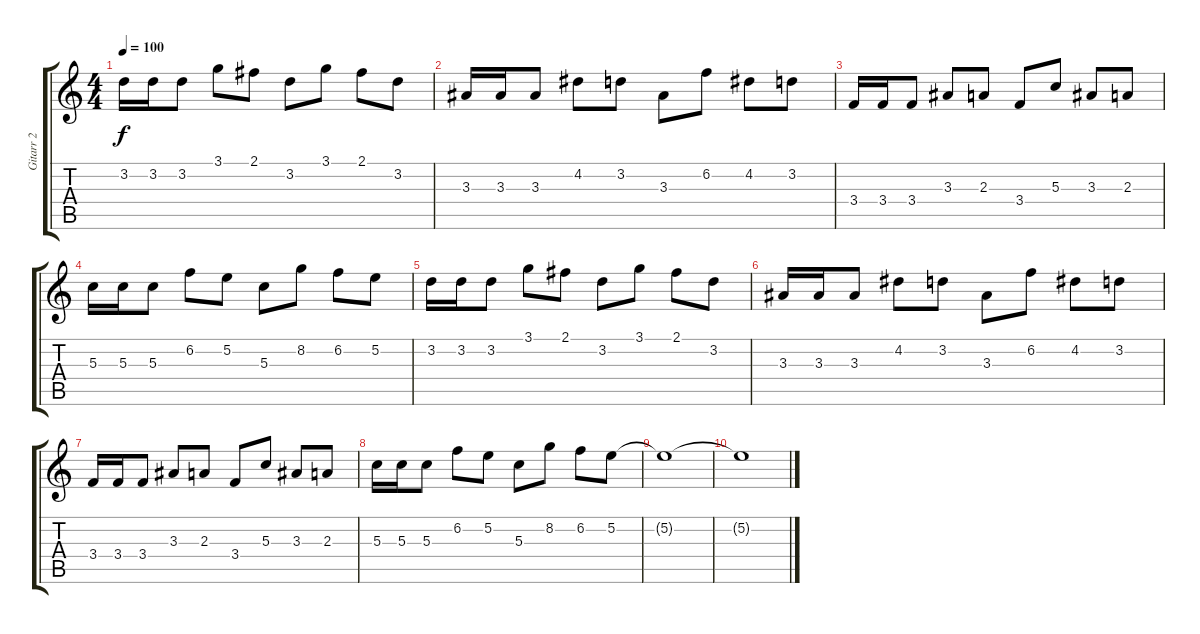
\track ("Gitarr 2" "Gitarr 2") {instrument distortionguitar}
\staff {score tabs}
\tuning (E4 B3 G3 D3 A2 E2) {hide}
\ts (4 4)
\tempo 100
\clef g2
\ks c
3.2.16{dy f instrument distortionguitar} 3.2.16 3.2.8 3.1.8 2.1.8 3.2.8 3.1.8 2.1.8 3.2.8 |
3.3.16 3.3.16 3.3.8 4.2.8 3.2.8 3.3.8 6.2.8 4.2.8 3.2.8 |
3.4.16 3.4.16 3.4.8 3.3.8 2.3.8 3.4.8 5.3.8 3.3.8 2.3.8 |
5.3.16 5.3.16 5.3.8 6.2.8 5.2.8 5.3.8 8.2.8 6.2.8 5.2.8 |
3.2.16 3.2.16 3.2.8 3.1.8 2.1.8 3.2.8 3.1.8 2.1.8 3.2.8 |
3.3.16 3.3.16 3.3.8 4.2.8 3.2.8 3.3.8 6.2.8 4.2.8 3.2.8 |
3.4.16 3.4.16 3.4.8 3.3.8 2.3.8 3.4.8 5.3.8 3.3.8 2.3.8 |
5.3.16 5.3.16 5.3.8 6.2.8 5.2.8 5.3.8 8.2.8 6.2.8 5.2.8 |
5.2{t}.1{volume 12} |
5.2{t}.1{volume 5}
